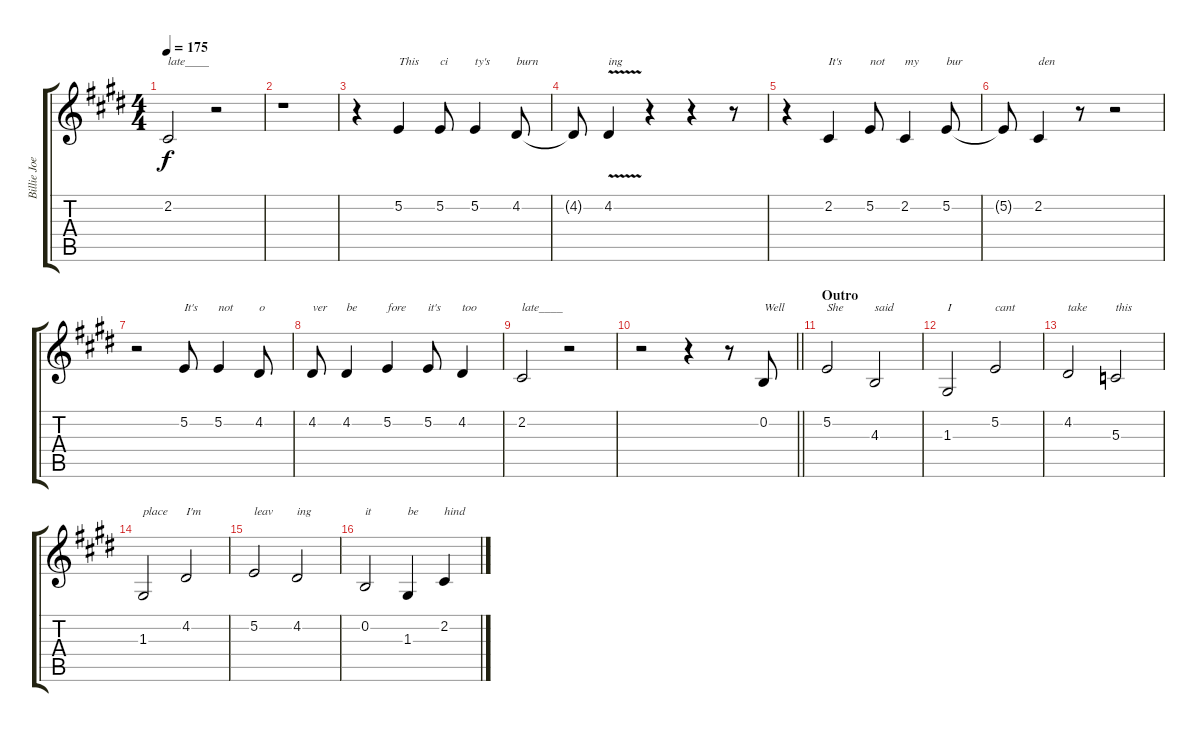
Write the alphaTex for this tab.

\track ("Billie Joe- Voice" "Billie Joe") {instrument altosax}
\staff {score tabs}
\tuning (E4 B3 G3 D3 A2 E2) {hide}
\ts (4 4)
\tempo 175
\clef g2
\ks e
2.2.2{txt "late____" dy f} r.2 |
r.1 |
r.4 5.2.4{txt "This"} 5.2.8{txt "ci"} 5.2.4{txt "ty's"} 4.2.8{txt "burn"} |
4.2{t}.8 4.2{v}.4{txt "ing"} r.4 r.4 r.8 |
r.4 2.2.4{txt "It's"} 5.2.8{txt "not"} 2.2.4{txt "my"} 5.2.8{txt "bur"} |
5.2{t}.8 2.2.4{txt "den"} r.8 r.2 |
r.2 5.2.8{txt "It's"} 5.2.4{txt "not"} 4.2.8{txt "o"} |
4.2.8{txt "ver"} 4.2.4{txt "be"} 5.2.4{txt "fore"} 5.2.8{txt "it's"} 4.2.4{txt "too"} |
2.2.2{txt "late____"} r.2 |
\barLineRight lightlight
r.2 r.4 r.8 0.2.8{txt "Well"} |
\section ("" "Outro")
5.2.2{txt "She"} 4.3.2{txt "said"} |
1.3.2{txt "I"} 5.2.2{txt "cant"} |
4.2.2{txt "take"} 5.3.2{txt "this"} |
1.3.2{txt "place"} 4.2.2{txt "I'm"} |
5.2.2{txt "leav"} 4.2.2{txt "ing"} |
0.2.2{txt "it"} 1.3.4{txt "be"} 2.2.4{txt "hind"}
